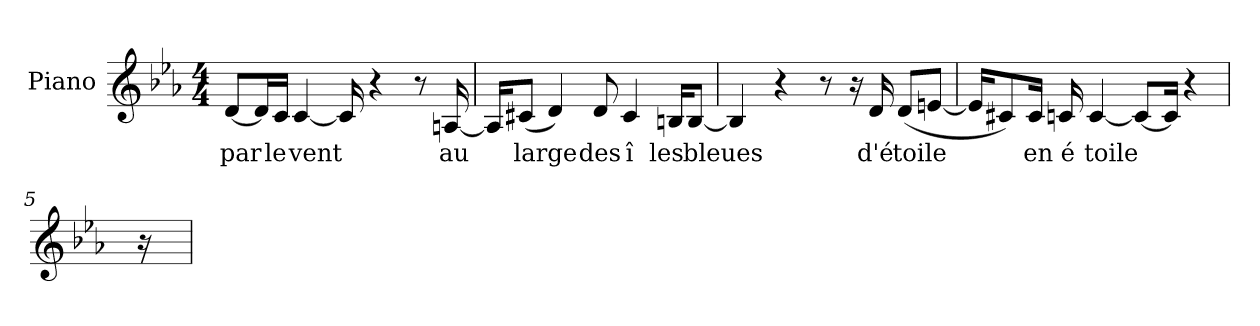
**kern	**text
*part1	*part1
*staff1	*staff1
*I"Piano	*
*I'Pno	*
*clefG2	*
*k[b-e-a-]	*
*c:	*
*M4/4	*
*MM99	*
=1	=1
[8d/L	par
16d/L]	.
16c/JJ	le
[4c	vent
16c]	.
4r	.
8r	.
[16A	au
=2	=2
16A/KL]	.
(8c#/J	large
4d)	.
8d	des
4c#	î
16B/KL	les
[8B/J	bleues
=3	=3
4B]	.
4r	.
8r	.
16r	.
16d	d'é
(8d/L	toile
[8e/J	.
=4	=4
16e/KL]	.
8c#/)	.
16c#/Jk	en
16c	é
[4c	toile
8c/L_	.
16c/Jk]	.
4r	.
=5	=5
16r	.
=	=
*-	*-
